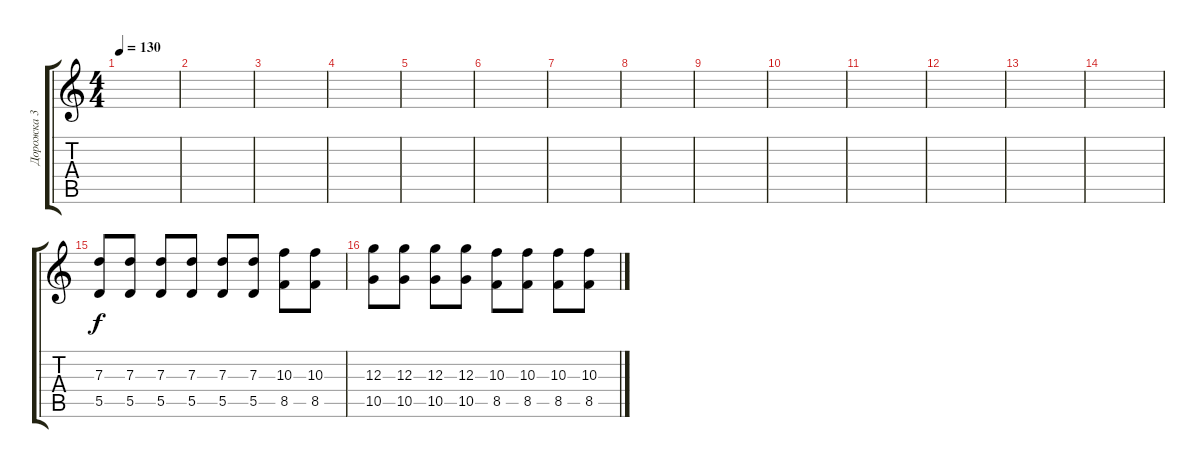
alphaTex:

\track ("Дорожка 3" "Дорожка 3") {instrument electricguitarclean}
\staff {score tabs}
\tuning (E4 B3 G3 D3 A2 E2) {hide}
\ts (4 4)
\tempo 130
\clef g2
\ks c
|
|
|
|
|
|
|
|
|
|
|
|
|
|
(7.3 5.5).8 (7.3 5.5).8 (7.3 5.5).8 (7.3 5.5).8 (7.3 5.5).8 (7.3 5.5).8 (10.3 8.5).8 (10.3 8.5).8 |
(12.3 10.5).8 (12.3 10.5).8 (12.3 10.5).8 (12.3 10.5).8 (10.3 8.5).8 (10.3 8.5).8 (10.3 8.5).8 (10.3 8.5).8
